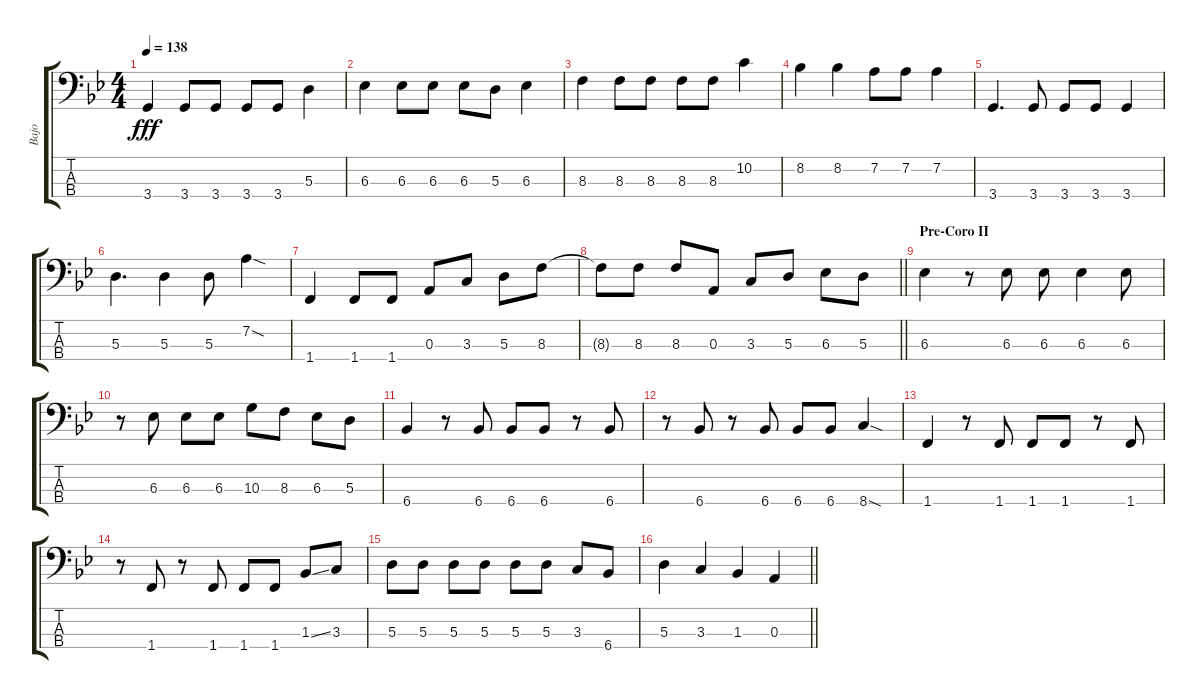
\track ("Bajo" "Bajo") {instrument electricbassfinger}
\staff {score tabs}
\tuning (G2 D2 A1 E1) {hide}
\ts (4 4)
\tempo 138
\clef f4
\ks bb
3.4.4{dy fff} 3.4.8 3.4.8 3.4.8 3.4.8 5.3.4 |
6.3.4 6.3.8 6.3.8 6.3.8 5.3.8 6.3.4 |
8.3.4 8.3.8 8.3.8 8.3.8 8.3.8 10.2.4 |
8.2.4 8.2.4 7.2.8 7.2.8 7.2.4 |
3.4.4{d} 3.4.8 3.4.8 3.4.8 3.4.4 |
5.3.4{d} 5.3.4 5.3.8 7.2{sod}.4 |
1.4.4 1.4.8 1.4.8 0.3.8 3.3.8 5.3.8 8.3.8 |
\barLineRight lightlight
8.3{t}.8 8.3.8 8.3.8 0.3.8 3.3.8 5.3.8 6.3.8 5.3.8 |
\section ("" "Pre-Coro II")
6.3.4 r.8 6.3.8 6.3.8 6.3.4 6.3.8 |
r.8 6.3.8 6.3.8 6.3.8 10.3.8 8.3.8 6.3.8 5.3.8 |
6.4.4 r.8 6.4.8 6.4.8 6.4.8 r.8 6.4.8 |
r.8 6.4.8 r.8 6.4.8 6.4.8 6.4.8 8.4{sod}.4 |
1.4.4 r.8 1.4.8 1.4.8 1.4.8 r.8 1.4.8 |
r.8 1.4.8 r.8 1.4.8 1.4.8 1.4.8 1.3{ss}.8 3.3.8 |
5.3.8 5.3.8 5.3.8 5.3.8 5.3.8 5.3.8 3.3.8 6.4.8 |
\barLineRight lightlight
5.3.4 3.3.4 1.3.4 0.3.4
